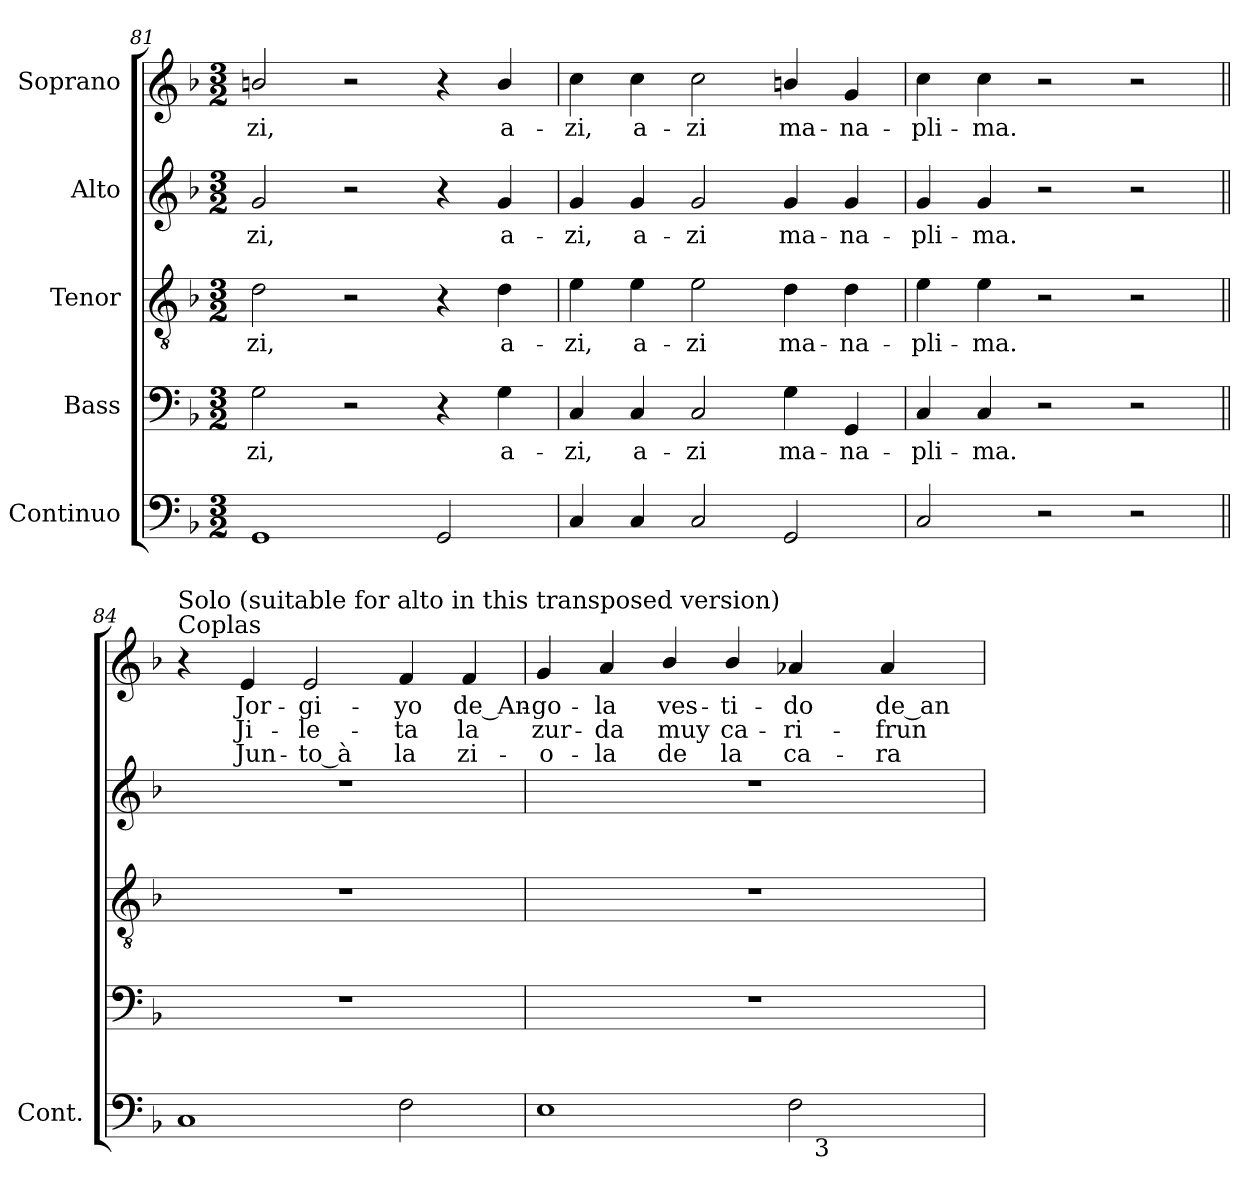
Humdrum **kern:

**kern	**kern	**text	**kern	**text	**kern	**text	**kern	**text	**text	**text
*part5	*part4	*part4	*part3	*part3	*part2	*part2	*part1	*part1	*part1	*part1
*staff5	*staff4	*staff4	*staff3	*staff3	*staff2	*staff2	*staff1	*staff1	*staff1	*staff1
*I"Continuo	*I"Bass	*	*I"Tenor	*	*I"Alto	*	*I"Soprano	*	*	*
*I'Cont.	*	*	*	*	*	*	*	*	*	*
!!LO:LB:g=z
*clefF4	*clefF4	*	*clefGv2	*	*clefG2	*	*clefG2	*	*	*
*	*	*	*ITrd7c12	*	*	*	*	*	*	*
*k[b-]	*k[b-]	*	*k[b-]	*	*k[b-]	*	*k[b-]	*	*	*
*F:	*F:	*	*F:	*	*F:	*	*F:	*	*	*
*M3/2	*M3/2	*	*M3/2	*	*M3/2	*	*M3/2	*	*	*
=81	=81	=81	=81	=81	=81	=81	=81	=81	=81	=81
!	!	!LO:LY:b:color=#000000	!	!	!	!	!	!	!	!
!	!	!	!	!LO:LY:b:color=#000000	!	!	!	!	!	!
!	!	!	!	!	!	!LO:LY:b:color=#000000	!	!	!	!
!	!	!	!	!	!	!	!	!LO:LY:b:color=#000000	!	!
1GGi	2Gi\	-zi,	2Di\	-zi,	2gi/	-zi,	2bni/	-zi,	.	.
.	2r	.	2r	.	2r	.	2r	.	.	.
2GGi/	4r	.	4r	.	4r	.	4r	.	.	.
!	!	!LO:LY:b:color=#000000	!	!	!	!	!	!	!	!
!	!	!	!	!LO:LY:b:color=#000000	!	!	!	!	!	!
!	!	!	!	!	!	!LO:LY:b:color=#000000	!	!	!	!
!	!	!	!	!	!	!	!	!LO:LY:b:color=#000000	!	!
.	4Gi\	a-	4Di\	a-	4gi/	a-	4bi/	a-	.	.
=82	=82	=82	=82	=82	=82	=82	=82	=82	=82	=82
!	!	!LO:LY:b:color=#000000	!	!	!	!	!	!	!	!
!	!	!	!	!LO:LY:b:color=#000000	!	!	!	!	!	!
!	!	!	!	!	!	!LO:LY:b:color=#000000	!	!	!	!
!	!	!	!	!	!	!	!	!LO:LY:b:color=#000000	!	!
4Ci/	4Ci/	-zi,	4Ei\	-zi,	4gi/	-zi,	4cci\	-zi,	.	.
!	!	!LO:LY:b:color=#000000	!	!	!	!	!	!	!	!
!	!	!	!	!LO:LY:b:color=#000000	!	!	!	!	!	!
!	!	!	!	!	!	!LO:LY:b:color=#000000	!	!	!	!
!	!	!	!	!	!	!	!	!LO:LY:b:color=#000000	!	!
4Ci/	4Ci/	a-	4Ei\	a-	4gi/	a-	4cci\	a-	.	.
!	!	!LO:LY:b:color=#000000	!	!	!	!	!	!	!	!
!	!	!	!	!LO:LY:b:color=#000000	!	!	!	!	!	!
!	!	!	!	!	!	!LO:LY:b:color=#000000	!	!	!	!
!	!	!	!	!	!	!	!	!LO:LY:b:color=#000000	!	!
2Ci/	2Ci/	-zi	2Ei\	-zi	2gi/	-zi	2cci\	-zi	.	.
!	!	!LO:LY:b:color=#000000	!	!	!	!	!	!	!	!
!	!	!	!	!LO:LY:b:color=#000000	!	!	!	!	!	!
!	!	!	!	!	!	!LO:LY:b:color=#000000	!	!	!	!
!	!	!	!	!	!	!	!	!LO:LY:b:color=#000000	!	!
2GGi/	4Gi\	ma-	4Di\	ma-	4gi/	ma-	4bni/	ma-	.	.
!	!	!LO:LY:b:color=#000000	!	!	!	!	!	!	!	!
!	!	!	!	!LO:LY:b:color=#000000	!	!	!	!	!	!
!	!	!	!	!	!	!LO:LY:b:color=#000000	!	!	!	!
!	!	!	!	!	!	!	!	!LO:LY:b:color=#000000	!	!
.	4GGi/	-na-	4Di\	-na-	4gi/	-na-	4gi/	-na-	.	.
=83	=83	=83	=83	=83	=83	=83	=83	=83	=83	=83
!	!	!LO:LY:b:color=#000000	!	!	!	!	!	!	!	!
!	!	!	!	!LO:LY:b:color=#000000	!	!	!	!	!	!
!	!	!	!	!	!	!LO:LY:b:color=#000000	!	!	!	!
!	!	!	!	!	!	!	!	!LO:LY:b:color=#000000	!	!
2Ci/	4Ci/	-pli-	4Ei\	-pli-	4gi/	-pli-	4cci\	-pli-	.	.
!	!	!LO:LY:b:color=#000000	!	!	!	!	!	!	!	!
!	!	!	!	!LO:LY:b:color=#000000	!	!	!	!	!	!
!	!	!	!	!	!	!LO:LY:b:color=#000000	!	!	!	!
!	!	!	!	!	!	!	!	!LO:LY:b:color=#000000	!	!
.	4Ci/	-ma.	4Ei\	-ma.	4gi/	-ma.	4cci\	-ma.	.	.
2r	2r	.	2r	.	2r	.	2r	.	.	.
2r	2r	.	2r	.	2r	.	2r	.	.	.
!!LO:PB:g=z
=84||	=84||	=84||	=84||	=84||	=84||	=84||	=84||	=84||	=84||	=84||
!	!	!	!	!	!	!	!LO:TX:a:t=Coplas	!	!	!
!	!	!	!	!	!	!	!LO:TX:a:t=Solo (suitable for alto in this transposed version)	!	!	!
!	!LO:N:vis=1	!	!LO:N:vis=1	!	!LO:N:vis=1	!	!	!	!	!
1Ci	1.r	.	1.r	.	1.r	.	4r	.	.	.
!	!	!	!	!	!	!	!	!LO:LY:b:color=#000000	!LO:LY:b:color=#000000	!LO:LY:b:color=#000000
.	.	.	.	.	.	.	4ei/	Jor-	Ji-	Jun-
!	!	!	!	!	!	!	!	!LO:LY:b:color=#000000	!LO:LY:b:color=#000000	!LO:LY:b:color=#000000
.	.	.	.	.	.	.	2ei/	-gi-	-le-	-to_à
!	!	!	!	!	!	!	!	!LO:LY:b:color=#000000	!LO:LY:b:color=#000000	!LO:LY:b:color=#000000
2Fi\	.	.	.	.	.	.	4fi/	-yo	-ta	la
!	!	!	!	!	!	!	!	!LO:LY:b:color=#000000	!LO:LY:b:color=#000000	!LO:LY:b:color=#000000
.	.	.	.	.	.	.	4fi/	de_An-	la	zi-
=85	=85	=85	=85	=85	=85	=85	=85	=85	=85	=85
!	!LO:N:vis=1	!	!LO:N:vis=1	!	!LO:N:vis=1	!	!	!	!	!
!	!	!	!	!	!	!	!	!LO:LY:b:color=#000000	!LO:LY:b:color=#000000	!LO:LY:b:color=#000000
*^	*	*	*	*	*	*	*	*	*	*
1Ei	1ryy	1.r	.	1.r	.	1.r	.	4gi/	-go-	zur-	-o-
!	!	!	!	!	!	!	!	!	!LO:LY:b:color=#000000	!LO:LY:b:color=#000000	!LO:LY:b:color=#000000
.	.	.	.	.	.	.	.	4ai/	-la	-da	-la
!	!	!	!	!	!	!	!	!	!LO:LY:b:color=#000000	!LO:LY:b:color=#000000	!LO:LY:b:color=#000000
.	.	.	.	.	.	.	.	4b-i/	ves-	muy	de
!	!	!	!	!	!	!	!	!	!LO:LY:b:color=#000000	!LO:LY:b:color=#000000	!LO:LY:b:color=#000000
.	.	.	.	.	.	.	.	4b-i/	-ti-	ca-	la
!	!	!	!	!	!	!	!	!	!LO:LY:b:color=#000000	!LO:LY:b:color=#000000	!LO:LY:b:color=#000000
2Fi\	16ryy	.	.	.	.	.	.	4a-Xi/	-do	-ri-	ca-
.	128ryy	.	.	.	.	.	.	.	.	.	.
.	256ryy	.	.	.	.	.	.	.	.	.	.
.	1024ryy	.	.	.	.	.	.	.	.	.	.
!	!LO:TX:b:rj:t=3	!	!	!	!	!	!	!	!	!	!
.	4ryy	.	.	.	.	.	.	.	.	.	.
!	!	!	!	!	!	!	!	!	!LO:LY:b:color=#000000	!LO:LY:b:color=#000000	!LO:LY:b:color=#000000
.	.	.	.	.	.	.	.	4a-i/	de_an-	-frun-	-ra
.	8ryy	.	.	.	.	.	.	.	.	.	.
.	32ryy	.	.	.	.	.	.	.	.	.	.
.	64ryy	.	.	.	.	.	.	.	.	.	.
.	512.ryy	.	.	.	.	.	.	.	.	.	.
*v	*v	*	*	*	*	*	*	*	*	*	*
=	=	=	=	=	=	=	=	=	=	=
*-	*-	*-	*-	*-	*-	*-	*-	*-	*-	*-
